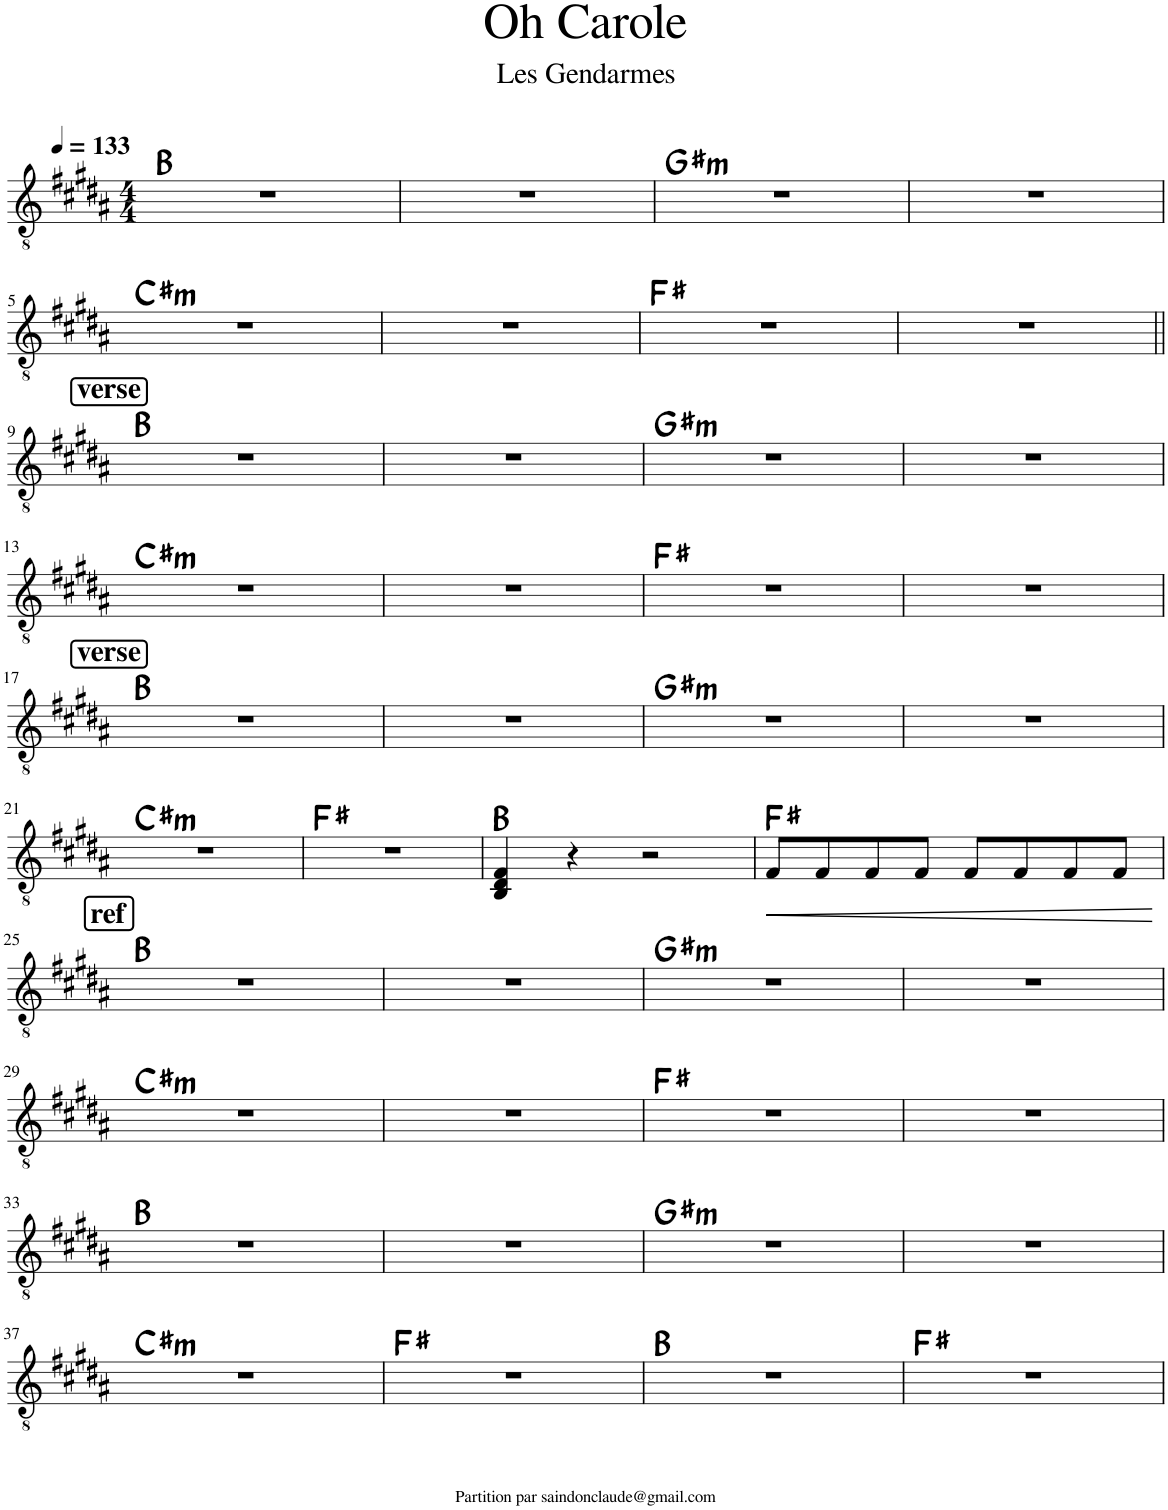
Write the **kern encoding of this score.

**kern	**dynam	**harte
*part1	*part1	*part1
*staff1	*staff1	*
*I"Classical Guitar	*	*
*I'Guit.	*	*
*clefGv2	*	*
*k[f#c#g#d#a#]	*	*
*M4/4	*	*
*MM133	*	*
=1	=1	=1
1r	.	B:maj
=2	=2	=2
1r	.	.
=3	=3	=3
!	!	!LO:H:kt=m
1r	.	G#:min
=4	=4	=4
1r	.	.
!!LO:LB:g=z
=5	=5	=5
!	!	!LO:H:kt=m
1r	.	C#:min
=6	=6	=6
1r	.	.
=7	=7	=7
1r	.	F#:maj
=8	=8	=8
1r	.	.
!!LO:LB:g=z
!!LO:REH:place=s1:a:B:rj:fs=14:t=verse
=9||	=9||	=9||
1r	.	B:maj
=10	=10	=10
1r	.	.
=11	=11	=11
!	!	!LO:H:kt=m
1r	.	G#:min
=12	=12	=12
1r	.	.
!!LO:LB:g=z
=13	=13	=13
!	!	!LO:H:kt=m
1r	.	C#:min
=14	=14	=14
1r	.	.
=15	=15	=15
1r	.	F#:maj
=16	=16	=16
1r	.	.
!!LO:LB:g=z
!!LO:REH:place=s1:a:B:rj:fs=14:t=verse
=17	=17	=17
1r	.	B:maj
=18	=18	=18
1r	.	.
=19	=19	=19
!	!	!LO:H:kt=m
1r	.	G#:min
=20	=20	=20
1r	.	.
!!LO:LB:g=z
=21	=21	=21
!	!	!LO:H:kt=m
1r	.	C#:min
=22	=22	=22
1r	.	F#:maj
=23	=23	=23
4BB/ 4D#/ 4F#/	.	B:maj
4r	.	.
2r	.	.
=24	=24	=24
!	!LO:HP:b	!
8F#/L	<	F#:maj
8F#/	.	.
8F#/	.	.
8F#/J	.	.
8F#/L	.	.
8F#/	.	.
8F#/	.	.
8F#/J	.	.
.	[	.
!!LO:LB:g=z
!!LO:REH:place=s1:a:B:rj:fs=14:t=ref
=25	=25	=25
1r	.	B:maj
=26	=26	=26
1r	.	.
=27	=27	=27
!	!	!LO:H:kt=m
1r	.	G#:min
=28	=28	=28
1r	.	.
!!LO:LB:g=z
=29	=29	=29
!	!	!LO:H:kt=m
1r	.	C#:min
=30	=30	=30
1r	.	.
=31	=31	=31
1r	.	F#:maj
=32	=32	=32
1r	.	.
!!LO:LB:g=z
=33	=33	=33
1r	.	B:maj
=34	=34	=34
1r	.	.
=35	=35	=35
!	!	!LO:H:kt=m
1r	.	G#:min
=36	=36	=36
1r	.	.
!!LO:LB:g=z
=37	=37	=37
!	!	!LO:H:kt=m
1r	.	C#:min
=38	=38	=38
1r	.	F#:maj
=39	=39	=39
1r	.	B:maj
=40	=40	=40
1r	.	F#:maj
=	=	=
*-	*-	*-
